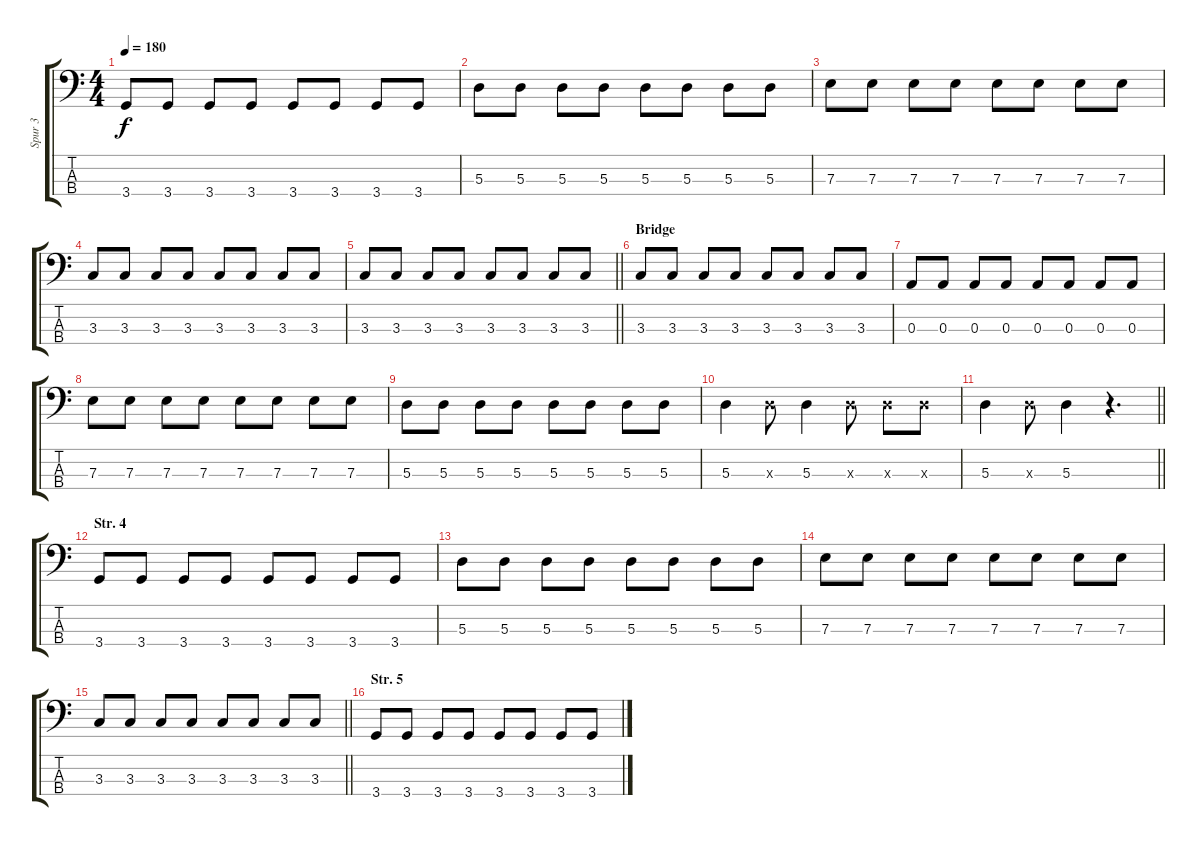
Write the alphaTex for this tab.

\track ("Spur 3" "Spur 3") {instrument electricbassfinger}
\staff {score tabs}
\tuning (G2 D2 A1 E1) {hide}
\ts (4 4)
\tempo 180
\clef f4
\ks c
3.4.8{dy f} 3.4.8 3.4.8 3.4.8 3.4.8 3.4.8 3.4.8 3.4.8 |
5.3.8 5.3.8 5.3.8 5.3.8 5.3.8 5.3.8 5.3.8 5.3.8 |
7.3.8 7.3.8 7.3.8 7.3.8 7.3.8 7.3.8 7.3.8 7.3.8 |
3.3.8 3.3.8 3.3.8 3.3.8 3.3.8 3.3.8 3.3.8 3.3.8 |
\barLineRight lightlight
3.3.8 3.3.8 3.3.8 3.3.8 3.3.8 3.3.8 3.3.8 3.3.8 |
\section ("" "Bridge")
3.3.8 3.3.8 3.3.8 3.3.8 3.3.8 3.3.8 3.3.8 3.3.8 |
0.3.8 0.3.8 0.3.8 0.3.8 0.3.8 0.3.8 0.3.8 0.3.8 |
7.3.8 7.3.8 7.3.8 7.3.8 7.3.8 7.3.8 7.3.8 7.3.8 |
5.3.8 5.3.8 5.3.8 5.3.8 5.3.8 5.3.8 5.3.8 5.3.8 |
5.3.4 5.3{x}.8 5.3.4 5.3{x}.8 5.3{x}.8 5.3{x}.8 |
\barLineRight lightlight
5.3.4 5.3{x}.8 5.3.4 r.4{d} |
\section ("" "Str. 4")
3.4.8 3.4.8 3.4.8 3.4.8 3.4.8 3.4.8 3.4.8 3.4.8 |
5.3.8 5.3.8 5.3.8 5.3.8 5.3.8 5.3.8 5.3.8 5.3.8 |
7.3.8 7.3.8 7.3.8 7.3.8 7.3.8 7.3.8 7.3.8 7.3.8 |
\barLineRight lightlight
3.3.8 3.3.8 3.3.8 3.3.8 3.3.8 3.3.8 3.3.8 3.3.8 |
\section ("" "Str. 5")
3.4.8 3.4.8 3.4.8 3.4.8 3.4.8 3.4.8 3.4.8 3.4.8
